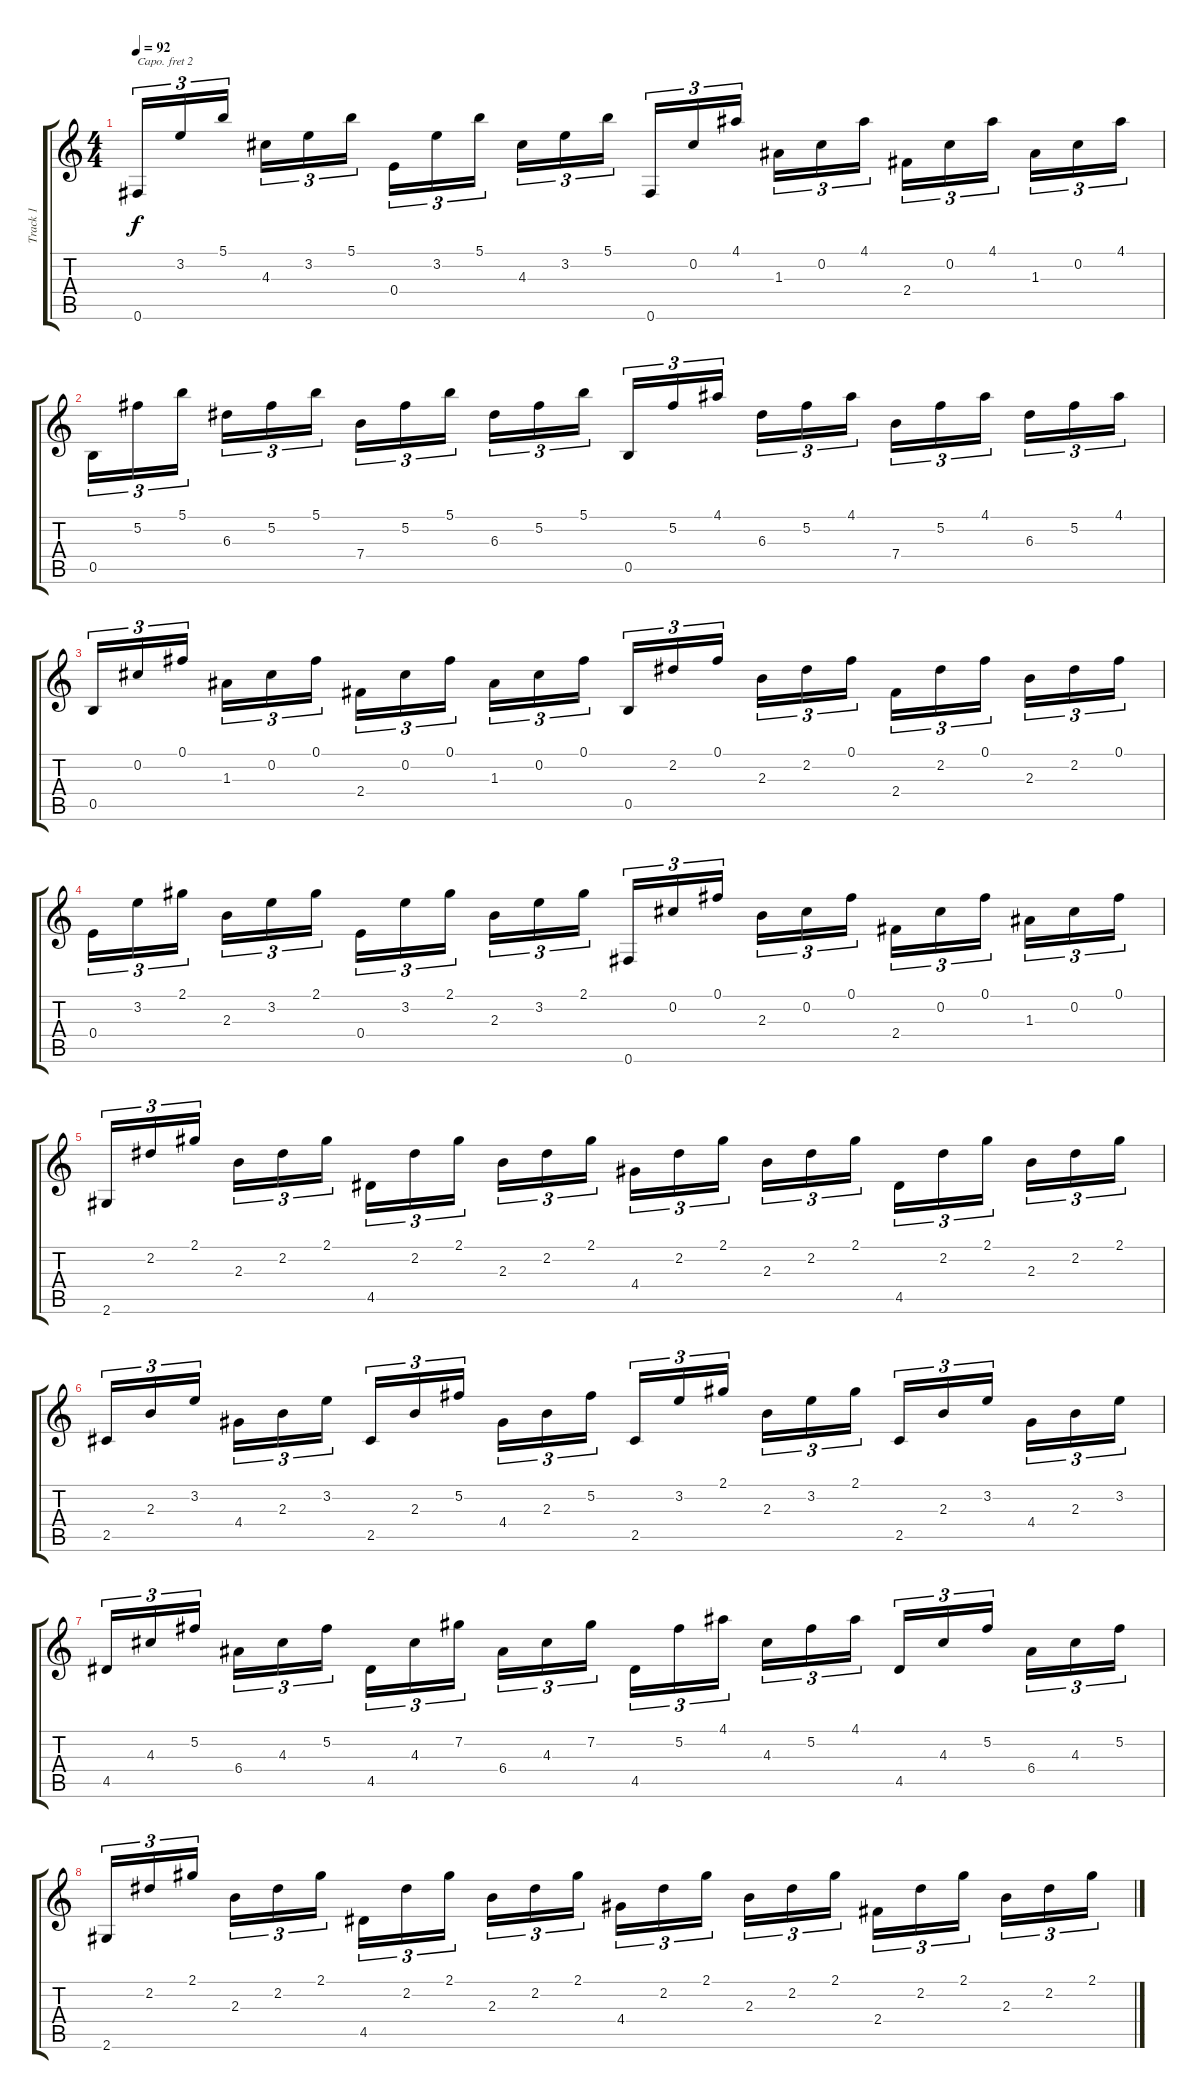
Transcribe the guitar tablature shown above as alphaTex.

\track ("Track 1" "Track 1") {instrument acousticguitarsteel}
\staff {score tabs}
\capo 2
\tuning (E4 B3 G3 D3 A2 E2) {hide}
\ts (4 4)
\tempo 92
\clef g2
\ks c
0.6.16{tu (3 2) dy f} 3.2.16{tu (3 2)} 5.1.16{tu (3 2) beam splitsecondary} 4.3.16{tu (3 2)} 3.2.16{tu (3 2)} 5.1.16{tu (3 2)} 0.4.16{tu (3 2)} 3.2.16{tu (3 2)} 5.1.16{tu (3 2) beam splitsecondary} 4.3.16{tu (3 2)} 3.2.16{tu (3 2)} 5.1.16{tu (3 2)} 0.6.16{tu (3 2)} 0.2.16{tu (3 2)} 4.1.16{tu (3 2) beam splitsecondary} 1.3.16{tu (3 2)} 0.2.16{tu (3 2)} 4.1.16{tu (3 2)} 2.4.16{tu (3 2)} 0.2.16{tu (3 2)} 4.1.16{tu (3 2) beam splitsecondary} 1.3.16{tu (3 2)} 0.2.16{tu (3 2)} 4.1.16{tu (3 2)} |
0.5.16{tu (3 2)} 5.2.16{tu (3 2)} 5.1.16{tu (3 2) beam splitsecondary} 6.3.16{tu (3 2)} 5.2.16{tu (3 2)} 5.1.16{tu (3 2)} 7.4.16{tu (3 2)} 5.2.16{tu (3 2)} 5.1.16{tu (3 2) beam splitsecondary} 6.3.16{tu (3 2)} 5.2.16{tu (3 2)} 5.1.16{tu (3 2)} 0.5.16{tu (3 2)} 5.2.16{tu (3 2)} 4.1.16{tu (3 2) beam splitsecondary} 6.3.16{tu (3 2)} 5.2.16{tu (3 2)} 4.1.16{tu (3 2)} 7.4.16{tu (3 2)} 5.2.16{tu (3 2)} 4.1.16{tu (3 2) beam splitsecondary} 6.3.16{tu (3 2)} 5.2.16{tu (3 2)} 4.1.16{tu (3 2)} |
0.5.16{tu (3 2)} 0.2.16{tu (3 2)} 0.1.16{tu (3 2) beam splitsecondary} 1.3.16{tu (3 2)} 0.2.16{tu (3 2)} 0.1.16{tu (3 2)} 2.4.16{tu (3 2)} 0.2.16{tu (3 2)} 0.1.16{tu (3 2) beam splitsecondary} 1.3.16{tu (3 2)} 0.2.16{tu (3 2)} 0.1.16{tu (3 2)} 0.5.16{tu (3 2)} 2.2.16{tu (3 2)} 0.1.16{tu (3 2) beam splitsecondary} 2.3.16{tu (3 2)} 2.2.16{tu (3 2)} 0.1.16{tu (3 2)} 2.4.16{tu (3 2)} 2.2.16{tu (3 2)} 0.1.16{tu (3 2) beam splitsecondary} 2.3.16{tu (3 2)} 2.2.16{tu (3 2)} 0.1.16{tu (3 2)} |
0.4.16{tu (3 2)} 3.2.16{tu (3 2)} 2.1.16{tu (3 2) beam splitsecondary} 2.3.16{tu (3 2)} 3.2.16{tu (3 2)} 2.1.16{tu (3 2)} 0.4.16{tu (3 2)} 3.2.16{tu (3 2)} 2.1.16{tu (3 2) beam splitsecondary} 2.3.16{tu (3 2)} 3.2.16{tu (3 2)} 2.1.16{tu (3 2)} 0.6.16{tu (3 2)} 0.2.16{tu (3 2)} 0.1.16{tu (3 2) beam splitsecondary} 2.3.16{tu (3 2)} 0.2.16{tu (3 2)} 0.1.16{tu (3 2)} 2.4.16{tu (3 2)} 0.2.16{tu (3 2)} 0.1.16{tu (3 2) beam splitsecondary} 1.3.16{tu (3 2)} 0.2.16{tu (3 2)} 0.1.16{tu (3 2)} |
2.6.16{tu (3 2)} 2.2.16{tu (3 2)} 2.1.16{tu (3 2) beam splitsecondary} 2.3.16{tu (3 2)} 2.2.16{tu (3 2)} 2.1.16{tu (3 2)} 4.5.16{tu (3 2)} 2.2.16{tu (3 2)} 2.1.16{tu (3 2) beam splitsecondary} 2.3.16{tu (3 2)} 2.2.16{tu (3 2)} 2.1.16{tu (3 2)} 4.4.16{tu (3 2)} 2.2.16{tu (3 2)} 2.1.16{tu (3 2) beam splitsecondary} 2.3.16{tu (3 2)} 2.2.16{tu (3 2)} 2.1.16{tu (3 2)} 4.5.16{tu (3 2)} 2.2.16{tu (3 2)} 2.1.16{tu (3 2) beam splitsecondary} 2.3.16{tu (3 2)} 2.2.16{tu (3 2)} 2.1.16{tu (3 2)} |
2.5.16{tu (3 2)} 2.3.16{tu (3 2)} 3.2.16{tu (3 2) beam splitsecondary} 4.4.16{tu (3 2)} 2.3.16{tu (3 2)} 3.2.16{tu (3 2)} 2.5.16{tu (3 2)} 2.3.16{tu (3 2)} 5.2.16{tu (3 2) beam splitsecondary} 4.4.16{tu (3 2)} 2.3.16{tu (3 2)} 5.2.16{tu (3 2)} 2.5.16{tu (3 2)} 3.2.16{tu (3 2)} 2.1.16{tu (3 2) beam splitsecondary} 2.3.16{tu (3 2)} 3.2.16{tu (3 2)} 2.1.16{tu (3 2)} 2.5.16{tu (3 2)} 2.3.16{tu (3 2)} 3.2.16{tu (3 2) beam splitsecondary} 4.4.16{tu (3 2)} 2.3.16{tu (3 2)} 3.2.16{tu (3 2)} |
4.5.16{tu (3 2)} 4.3.16{tu (3 2)} 5.2.16{tu (3 2) beam splitsecondary} 6.4.16{tu (3 2)} 4.3.16{tu (3 2)} 5.2.16{tu (3 2)} 4.5.16{tu (3 2)} 4.3.16{tu (3 2)} 7.2.16{tu (3 2) beam splitsecondary} 6.4.16{tu (3 2)} 4.3.16{tu (3 2)} 7.2.16{tu (3 2)} 4.5.16{tu (3 2)} 5.2.16{tu (3 2)} 4.1.16{tu (3 2) beam splitsecondary} 4.3.16{tu (3 2)} 5.2.16{tu (3 2)} 4.1.16{tu (3 2)} 4.5.16{tu (3 2)} 4.3.16{tu (3 2)} 5.2.16{tu (3 2) beam splitsecondary} 6.4.16{tu (3 2)} 4.3.16{tu (3 2)} 5.2.16{tu (3 2)} |
2.6.16{tu (3 2)} 2.2.16{tu (3 2)} 2.1.16{tu (3 2) beam splitsecondary} 2.3.16{tu (3 2)} 2.2.16{tu (3 2)} 2.1.16{tu (3 2)} 4.5.16{tu (3 2)} 2.2.16{tu (3 2)} 2.1.16{tu (3 2) beam splitsecondary} 2.3.16{tu (3 2)} 2.2.16{tu (3 2)} 2.1.16{tu (3 2)} 4.4.16{tu (3 2)} 2.2.16{tu (3 2)} 2.1.16{tu (3 2) beam splitsecondary} 2.3.16{tu (3 2)} 2.2.16{tu (3 2)} 2.1.16{tu (3 2)} 2.4.16{tu (3 2)} 2.2.16{tu (3 2)} 2.1.16{tu (3 2) beam splitsecondary} 2.3.16{tu (3 2)} 2.2.16{tu (3 2)} 2.1.16{tu (3 2)}
